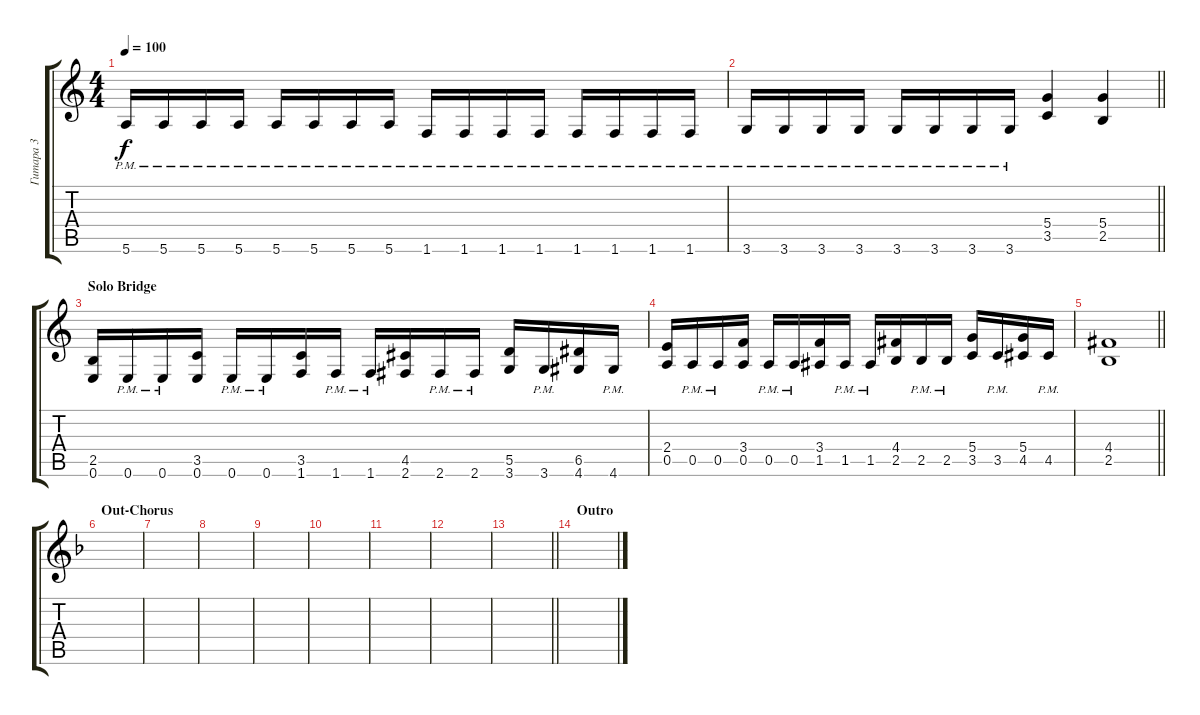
\track ("Гитара 3" "Гитара 3") {instrument distortionguitar}
\staff {score tabs}
\tuning (E4 B3 G3 D3 A2 E2) {hide}
\ts (4 4)
\tempo 100
\clef g2
\ks aminor
5.6{pm}.16{dy f} 5.6{pm}.16 5.6{pm}.16 5.6{pm}.16 5.6{pm}.16 5.6{pm}.16 5.6{pm}.16 5.6{pm}.16 1.6{pm}.16 1.6{pm}.16 1.6{pm}.16 1.6{pm}.16 1.6{pm}.16 1.6{pm}.16 1.6{pm}.16 1.6{pm}.16 |
\barLineRight lightlight
3.6{pm}.16 3.6{pm}.16 3.6{pm}.16 3.6{pm}.16 3.6{pm}.16 3.6{pm}.16 3.6{pm}.16 3.6{pm}.16 (5.4 3.5).4 (5.4 2.5).4 |
\section ("" "Solo Bridge")
(2.5 0.6).16 0.6{pm}.16 0.6{pm}.16 (3.5 0.6).16 0.6{pm}.16 0.6{pm}.16 (3.5 1.6).16 1.6{pm}.16 1.6{pm}.16 (4.5 2.6).16 2.6{pm}.16 2.6{pm}.16 (5.5 3.6).16 3.6{pm}.16 (6.5 4.6).16 4.6{pm}.16 |
(2.4 0.5).16 0.5{pm}.16 0.5{pm}.16 (3.4 0.5).16 0.5{pm}.16 0.5{pm}.16 (3.4 1.5).16 1.5{pm}.16 1.5{pm}.16 (4.4 2.5).16 2.5{pm}.16 2.5{pm}.16 (5.4 3.5).16 3.5{pm}.16 (5.4 4.5).16 4.5{pm}.16 |
\barLineRight lightlight
(4.4 2.5).1 |
\section ("" "Out-Chorus")
\ks dminor
|
|
|
|
|
|
|
\barLineRight lightlight
|
\section ("" "Outro")
